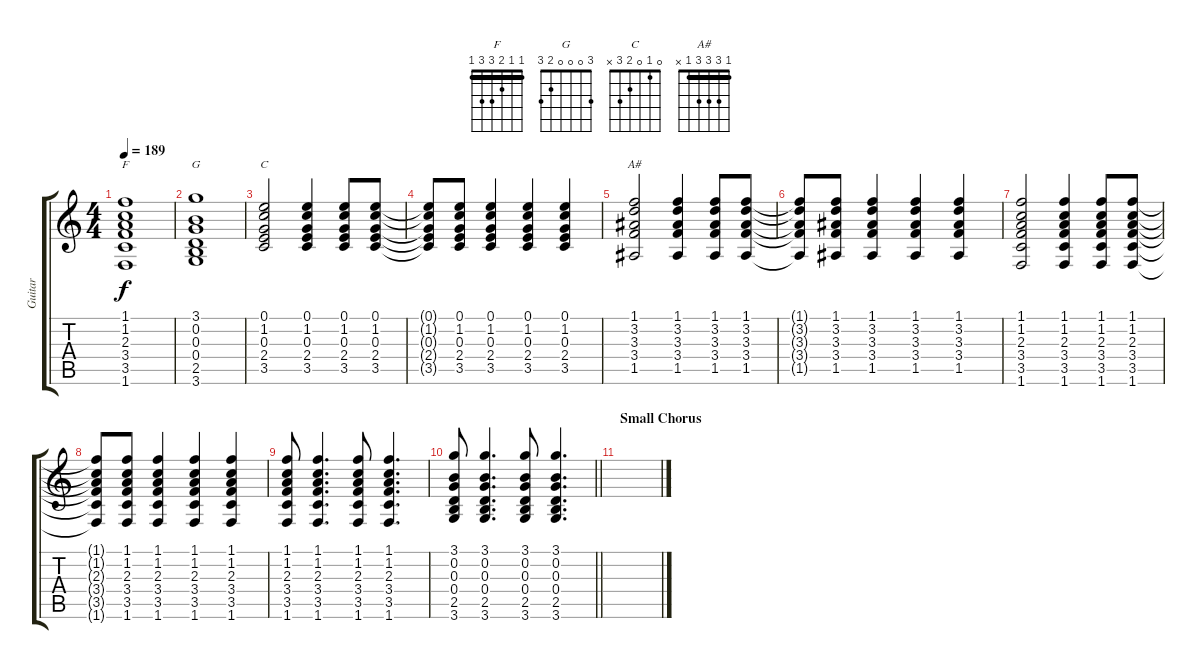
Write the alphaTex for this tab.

\track ("Guitar" "Guitar") {instrument acousticguitarsteel}
\staff {score tabs}
\tuning (E4 B3 G3 D3 A2 E2) {hide}
\chord ("F" 1 1 2 3 3 1) {barre 1}
\chord ("G" 3 0 0 0 2 3)
\chord ("C" 0 1 0 2 3 x)
\chord ("A#" 1 3 3 3 1 x) {barre 1}
\ts (4 4)
\tempo 189
\clef g2
\ks c
(1.1 1.2 2.3 3.4 3.5 1.6).1{ch "F" dy f} |
(3.1 0.2 0.3 0.4 2.5 3.6).1{ch "G"} |
(0.1 1.2 0.3 2.4 3.5).2{ch "C"} (0.1 1.2 0.3 2.4 3.5).4 (0.1 1.2 0.3 2.4 3.5).8 (0.1 1.2 0.3 2.4 3.5).8 |
(0.1{t} 1.2{t} 0.3{t} 2.4{t} 3.5{t}).8 (0.1 1.2 0.3 2.4 3.5).8 (0.1 1.2 0.3 2.4 3.5).4 (0.1 1.2 0.3 2.4 3.5).4 (0.1 1.2 0.3 2.4 3.5).4 |
(1.1 3.2 3.3 3.4 1.5).2{ch "A#"} (1.1 3.2 3.3 3.4 1.5).4 (1.1 3.2 3.3 3.4 1.5).8 (1.1 3.2 3.3 3.4 1.5).8 |
(1.1{t} 3.2{t} 3.3{t} 3.4{t} 1.5{t}).8 (1.1 3.2 3.3 3.4 1.5).8 (1.1 3.2 3.3 3.4 1.5).4 (1.1 3.2 3.3 3.4 1.5).4 (1.1 3.2 3.3 3.4 1.5).4 |
(1.1 1.2 2.3 3.4 3.5 1.6).2 (1.1 1.2 2.3 3.4 3.5 1.6).4 (1.1 1.2 2.3 3.4 3.5 1.6).8 (1.1 1.2 2.3 3.4 3.5 1.6).8 |
(1.1{t} 1.2{t} 2.3{t} 3.4{t} 3.5{t} 1.6{t}).8 (1.1 1.2 2.3 3.4 3.5 1.6).8 (1.1 1.2 2.3 3.4 3.5 1.6).4 (1.1 1.2 2.3 3.4 3.5 1.6).4 (1.1 1.2 2.3 3.4 3.5 1.6).4 |
(1.1 1.2 2.3 3.4 3.5 1.6).8 (1.1 1.2 2.3 3.4 3.5 1.6).4{d} (1.1 1.2 2.3 3.4 3.5 1.6).8 (1.1 1.2 2.3 3.4 3.5 1.6).4{d} |
\barLineRight lightlight
(3.1 0.2 0.3 0.4 2.5 3.6).8 (3.1 0.2 0.3 0.4 2.5 3.6).4{d} (3.1 0.2 0.3 0.4 2.5 3.6).8 (3.1 0.2 0.3 0.4 2.5 3.6).4{d} |
\section ("" "Small Chorus")
